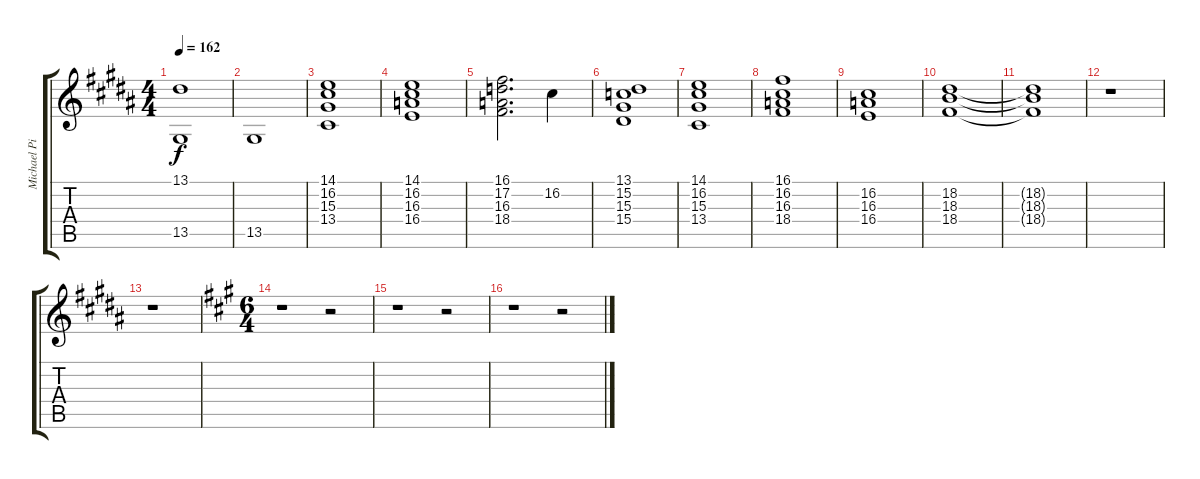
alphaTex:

\track ("Michael Pinnella" "Michael Pi") {instrument drawbarorgan}
\staff {score tabs}
\tuning (D4 A3 F3 C3 G2 D2) {hide}
\ts (4 4)
\tempo 162
\clef g2
\ks g#minor
(13.1 13.5).1{dy f} |
13.5.1 |
(14.1 16.2 15.3 13.4).1 |
(14.1 16.2 16.3 16.4).1 |
(16.1 17.2 16.3 18.4).2{d} 16.2.4 |
(13.1 15.2 15.3 15.4).1 |
(14.1 16.2 15.3 13.4).1 |
(16.1 16.2 16.3 18.4).1 |
(16.2 16.3 16.4).1 |
(18.2 18.3 18.4).1 |
(18.2{t} 18.3{t} 18.4{t}).1 |
r.1 |
r.1 |
\ts (6 4)
\ks f#minor
r.1 r.2 |
r.1 r.2 |
r.1 r.2
